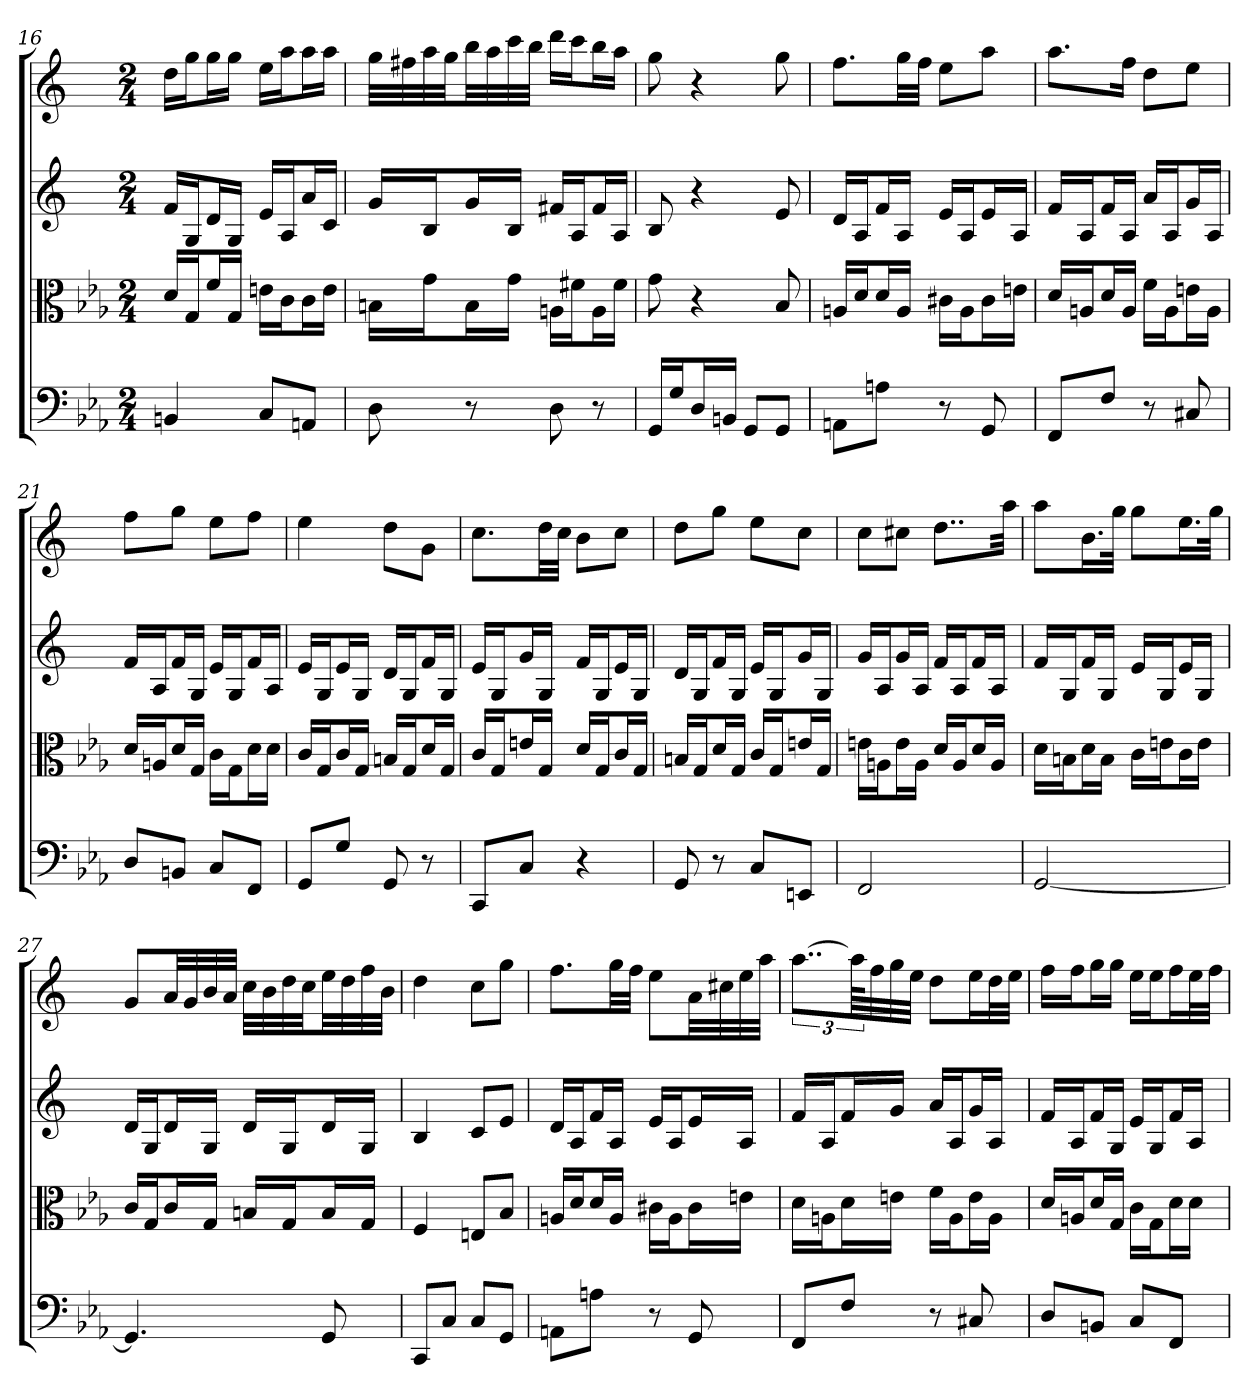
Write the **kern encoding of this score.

**kern	**kern	**kern	**kern
*part4	*part3	*part2	*part1
*staff4	*staff3	*staff2	*staff1
*clefF4	*clefC3	*	*
*k[b-e-a-]	*k[b-e-a-]	*k[]	*k[]
*	*	*C:	*C:
*M2/4	*M2/4	*M2/4	*M2/4
=16	=16	=16	=16
4BBn	16d/LL	16fLL	16ddLL
.	16G/J	16GJ	16ggJ
.	16f/L	16dL	16ggL
.	16G/JJ	16GJJ	16ggJJ
8C/L	16en\LL	16eLL	16eeLL
.	16c\J	16AJ	16aaJ
8AAn/J	16c\L	16aL	16aaL
.	16e\JJ	16cJJ	16aaJJ
=17	=17	=17	=17
8D	16Bn\LL	16gLL	32ggLLL
.	.	.	32ff#X
.	16g\J	16BJ	32aa
.	.	.	32ggJJ
8r	16B\L	16gL	32bbLL
.	.	.	32aa
.	16g\JJ	16BJJ	32ccc
.	.	.	32bbJJJ
8D	16An\LL	16f#XLL	16dddLL
.	16f#X\J	16AJ	16cccJ
8r	16A\L	16f#L	16bbL
.	16f#\JJ	16AJJ	16aaJJ
=18	=18	=18	=18
16GG/LL	8g	8B	8gg
16G/J	.	.	.
16D/L	4r	4r	4r
16BBn/JJ	.	.	.
8GG/L	.	.	.
8GG/J	8B-	8e	8gg
=19	=19	=19	=19
8AAn\L	16An/LL	16dLL	8.ffL
.	16d/J	16AJ	.
8An\J	16d/L	16fL	.
.	16A/JJ	16AJJ	32ggLL
.	.	.	32ffJJJ
8r	16c#X\LL	16eLL	8eeL
.	16A\J	16AJ	.
8GG	16c#\L	16eL	8aaJ
.	16en\JJ	16AJJ	.
=20	=20	=20	=20
8FF/L	16d/LL	16fLL	8.aaL
.	16An/J	16AJ	.
8F/J	16d/L	16fL	.
.	16A/JJ	16AJJ	16ffJk
8r	16f\LL	16aLL	8ddL
.	16A\J	16AJ	.
8C#X	16en\L	16gL	8eeJ
.	16A\JJ	16AJJ	.
=21	=21	=21	=21
8D/L	16d/LL	16fLL	8ffL
.	16An/J	16AJ	.
8BBn/J	16d/L	16fL	8ggJ
.	16G/JJ	16GJJ	.
8C/L	16c\LL	16eLL	8eeL
.	16G\J	16GJ	.
8FF/J	16d\L	16fL	8ffJ
.	16d\JJ	16AJJ	.
=22	=22	=22	=22
8GG/L	16c/LL	16eLL	4ee
.	16G/J	16GJ	.
8G/J	16c/L	16eL	.
.	16G/JJ	16GJJ	.
8GG	16Bn/LL	16dLL	8ddL
.	16G/J	16GJ	.
8r	16d/L	16fL	8gJ
.	16G/JJ	16GJJ	.
=23	=23	=23	=23
8CC/L	16c/LL	16eLL	8.ccL
.	16G/J	16GJ	.
8C/J	16en/L	16gL	.
.	16G/JJ	16GJJ	32ddLL
.	.	.	32ccJJJ
4r	16d/LL	16fLL	8bL
.	16G/J	16GJ	.
.	16c/L	16eL	8ccJ
.	16G/JJ	16GJJ	.
=24	=24	=24	=24
8GG	16Bn/LL	16dLL	8ddL
.	16G/J	16GJ	.
8r	16d/L	16fL	8ggJ
.	16G/JJ	16GJJ	.
8C/L	16c/LL	16eLL	8eeL
.	16G/J	16GJ	.
8EEn/J	16en/L	16gL	8ccJ
.	16G/JJ	16GJJ	.
=25	=25	=25	=25
2FF	16en\LL	16gLL	8ccL
.	16An\J	16AJ	.
.	16e\L	16gL	8cc#XJ
.	16A\JJ	16AJJ	.
.	16d/LL	16fLL	8..ddL
.	16A/J	16AJ	.
.	16d/L	16fL	.
.	16A/JJ	16AJJ	.
.	.	.	32aaJkk
=26	=26	=26	=26
[2GG	16d\LL	16fLL	8aaL
.	16Bn\J	16GJ	.
.	16d\L	16fL	16.bL
.	16B\JJ	16GJJ	.
.	.	.	32ggJJk
.	16c\LL	16eLL	8ggL
.	16en\J	16GJ	.
.	16c\L	16eL	16.eeL
.	16e\JJ	16GJJ	.
.	.	.	32ggJJk
=27	=27	=27	=27
4.GG]	16c/LL	16dLL	8gL
.	16G/J	16GJ	.
.	16c/L	16dL	32aLL
.	.	.	32g
.	16G/JJ	16GJJ	32b
.	.	.	32aJJJ
.	16Bn/LL	16dLL	32ccLLL
.	.	.	32b
.	16G/J	16GJ	32dd
.	.	.	32ccJJ
8GG	16B/L	16dL	32eeLL
.	.	.	32dd
.	16G/JJ	16GJJ	32ff
.	.	.	32bJJJ
=28	=28	=28	=28
8CC/L	4F	4B	4dd
8C/J	.	.	.
8C/L	8En/L	8cL	8ccL
8GG/J	8B-/J	8eJ	8ggJ
=29	=29	=29	=29
8AAn\L	16An/LL	16dLL	8.ffL
.	16d/J	16AJ	.
8An\J	16d/L	16fL	.
.	16A/JJ	16AJJ	32ggLL
.	.	.	32ffJJJ
8r	16c#X\LL	16eLL	8eeL
.	16A\J	16AJ	.
8GG	16c#\L	16eL	32aLL
.	.	.	32cc#X
.	16en\JJ	16AJJ	32ee
.	.	.	32aaJJJ
=30	=30	=30	=30
8FF/L	16d\LL	16fLL	[12..aaL
.	16An\J	16AJ	.
8F/J	16d\L	16fL	.
.	.	.	96aaKLL]
.	.	.	32ff
.	16en\JJ	16gJJ	32gg
.	.	.	32eeJJJ
8r	16f\LL	16aLL	8ddL
.	16A\J	16AJ	.
8C#X	16e\L	16gL	16eeL
.	16A\JJ	16AJJ	32ddL
.	.	.	32eeJJJ
=31	=31	=31	=31
8D/L	16d/LL	16fLL	16ffLL
.	16An/J	16AJ	16ffJ
8BBn/J	16d/L	16fL	16ggL
.	16G/JJ	16GJJ	16ggJJ
8C/L	16c\LL	16eLL	16eeLL
.	16G\J	16GJ	16eeJ
8FF/J	16d\L	16fL	16ffL
.	16d\JJ	16AJJ	32eeL
.	.	.	32ffJJJ
=	=	=	=
*-	*-	*-	*-
